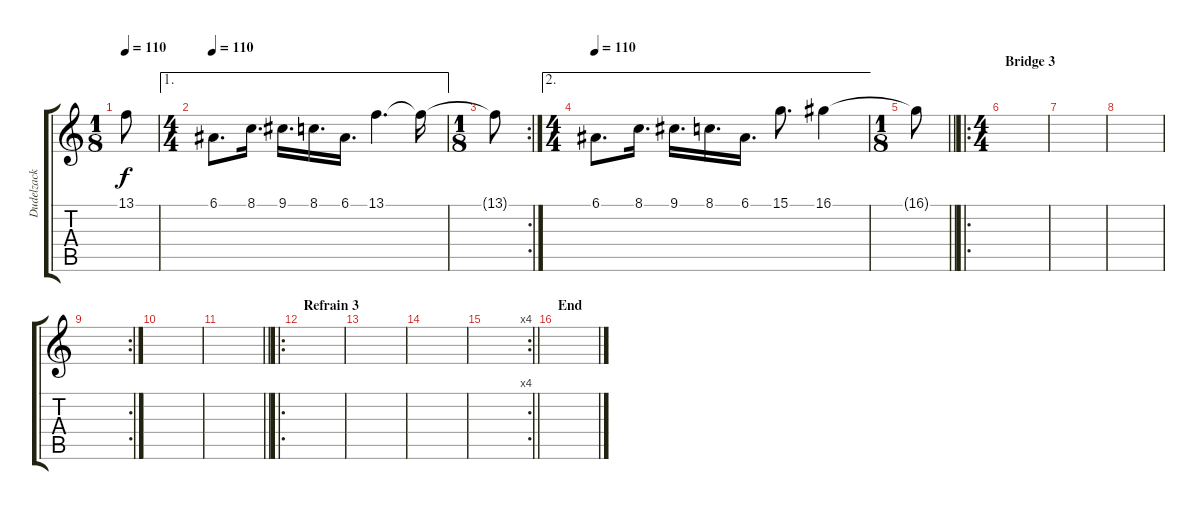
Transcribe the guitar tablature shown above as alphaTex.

\track ("Dudelzack" "Dudelzack") {instrument trumpet}
\staff {score tabs}
\tuning (E4 B3 G3 D3 A2 E2) {hide}
\ts (1 8)
\tempo 110
\clef g2
\ks c
13.1{t}.8{dy f} |
\ae 1
\ts (4 4)
\tempo 110
6.1.8{d} 8.1.16{d} 9.1.16{d} 8.1.16{d} 6.1.16{d} 13.1.4{d} 13.1{t}.16 |
\rc 2
\ts (1 8)
13.1{t}.8 |
\ae 2
\ts (4 4)
\tempo 110
6.1.8{d} 8.1.16{d} 9.1.16{d} 8.1.16{d} 6.1.16{d} 15.1.8{d} 16.1.4{volume 0} |
\ts (1 8)
\barLineRight lightlight
16.1{t}.8 |
\ro
\ts (4 4)
\section ("" "Bridge 3")
|
|
|
\rc 2
|
|
\barLineRight lightlight
|
\ro
\section ("" "Refrain 3")
|
|
|
\rc 4
\barLineRight lightlight
|
\section ("" "End")
